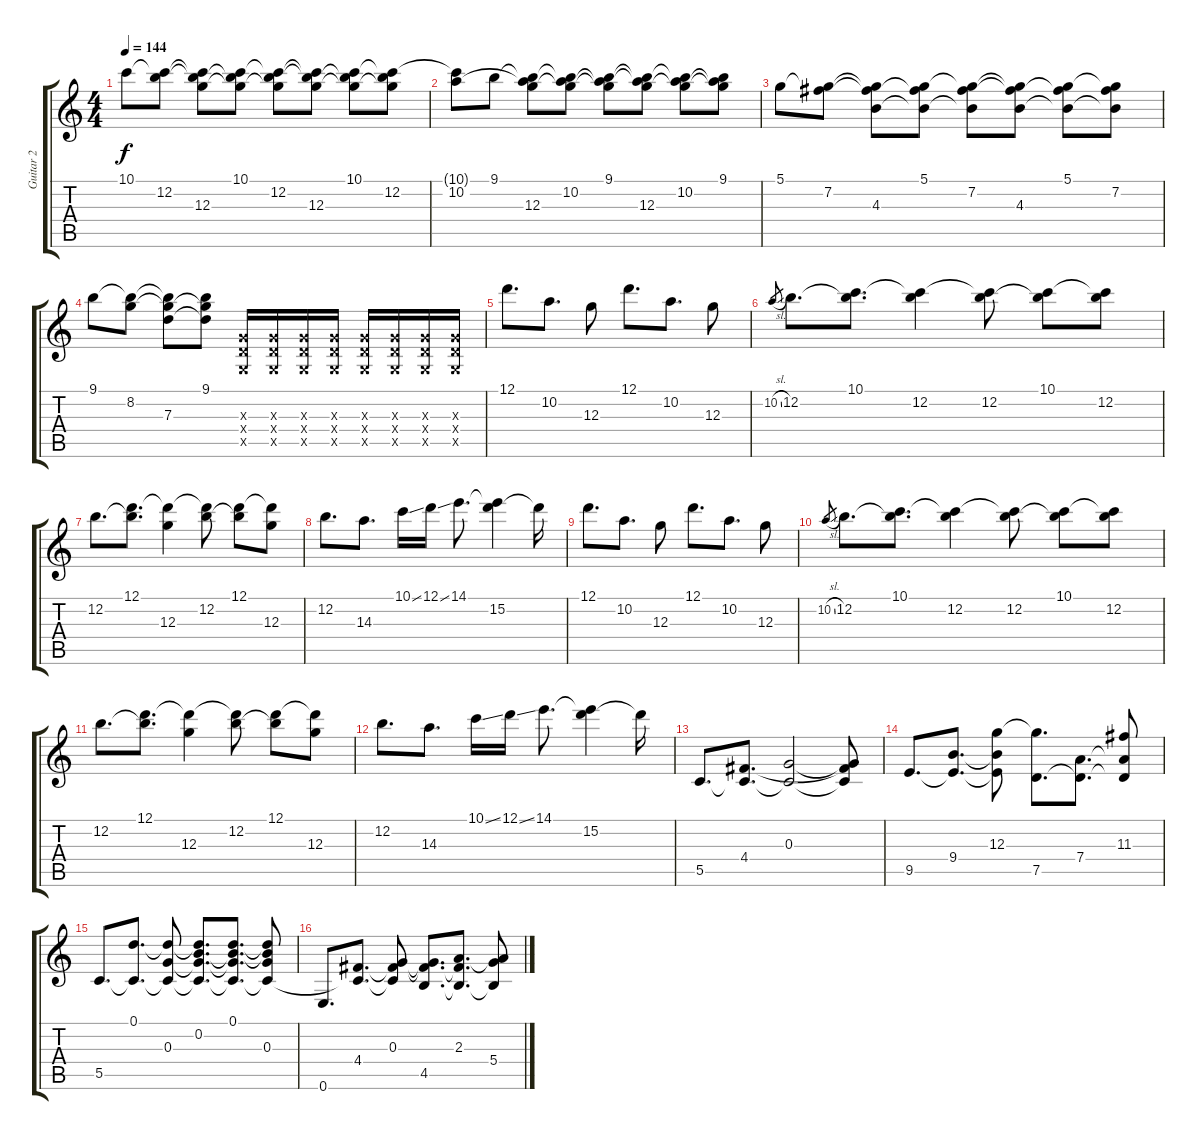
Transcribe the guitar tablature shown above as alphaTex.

\track ("Guitar 2" "Guitar 2") {instrument electricguitarjazz}
\staff {score tabs}
\tuning (D4 B3 G3 D3 G2 E2) {hide}
\ts (4 4)
\tempo 144
\clef g2
\ks c
10.1.8{dy f} (10.1{t} 12.2).8 (10.1{t} 12.2{t} 12.3).8 (10.1 12.2{t} 12.3{t}).8 (10.1{t} 12.2 12.3{t}).8 (10.1{t} 12.2{t} 12.3).8 (10.1 12.2{t} 12.3{t}).8 (10.1{t} 12.2 12.3{t}).8 |
(10.1{t} 10.2).8 9.1.8 (9.1{t} 10.2{t} 12.3).8 (9.1{t} 10.2 12.3{t}).8 (9.1 10.2{t} 12.3{t}).8 (9.1{t} 10.2{t} 12.3).8 (9.1{t} 10.2 12.3{t}).8 (9.1 10.2{t} 12.3{t}).8 |
5.1.8 (5.1{t} 7.2).8 (5.1{t} 7.2{t} 4.3).8 (5.1 7.2{t} 4.3{t}).8 (5.1{t} 7.2 4.3{t}).8 (5.1{t} 7.2{t} 4.3).8 (5.1 7.2{t} 4.3{t}).8 (5.1{t} 7.2 4.3{t}).8 |
9.1.8 (9.1{t} 8.2).8 (9.1{t} 8.2{t} 7.3).8 (9.1 8.2{t} 7.3{t}).8 (0.3{x} 0.4{x} 0.5{x}).16 (0.3{x} 0.4{x} 0.5{x}).16 (0.3{x} 0.4{x} 0.5{x}).16 (0.3{x} 0.4{x} 0.5{x}).16 (0.3{x} 0.4{x} 0.5{x}).16 (0.3{x} 0.4{x} 0.5{x}).16 (0.3{x} 0.4{x} 0.5{x}).16 (0.3{x} 0.4{x} 0.5{x}).16 |
12.1.8{d} 10.2.8{d} 12.3.8 12.1.8{d} 10.2.8{d} 12.3.8 |
10.2{sl}.8{gr} 12.2.8{d} (10.1 12.2{t}).8{d} (10.1{t} 12.2).4 (10.1{t} 12.2).8 (10.1 12.2{t}).8 (10.1{t} 12.2).8 |
12.2.8{d} (12.1 12.2{t}).8{d} (12.1{t} 12.3).4 (12.1{t} 12.2).8 (12.1 12.2{t}).8 (12.1{t} 12.3).8 |
12.2.8{d} 14.3.8{d} 10.1{ss}.16 12.1{ss}.16 14.1.8{d} (14.1{t} 15.2).4 15.2{t}.16 |
12.1.8{d} 10.2.8{d} 12.3.8 12.1.8{d} 10.2.8{d} 12.3.8 |
10.2{sl}.8{gr} 12.2.8{d} (10.1 12.2{t}).8{d} (10.1{t} 12.2).4 (10.1{t} 12.2).8 (10.1 12.2{t}).8 (10.1{t} 12.2).8 |
12.2.8{d} (12.1 12.2{t}).8{d} (12.1{t} 12.3).4 (12.1{t} 12.2).8 (12.1 12.2{t}).8 (12.1{t} 12.3).8 |
12.2.8{d} 14.3.8{d} 10.1{ss}.16 12.1{ss}.16 14.1.8{d} (14.1{t} 15.2).4 15.2{t}.16 |
5.5.8{d} (4.4 5.5{t}).8{d} (0.3 5.5{t}).2 (0.3{t} 4.4{t} 5.5{t}).8 |
9.5.8{d} (9.4 9.5{t}).8{d} (12.3 9.4{t} 9.5{t}).8 (12.3{t} 7.5).8{d} (7.4 7.5{t}).8{d} (11.3 7.4{t} 7.5{t}).8 |
5.5.8{d} (0.1 5.5{t}).8{d} (0.1{t} 0.3 5.5{t}).8 (0.1{t} 0.2 0.3{t} 5.5{t}).8{d} (0.1 0.2{t} 0.3{t} 5.5{t}).8{d} (0.1{t} 0.2{t} 0.3 5.5{t}).8 |
0.6.8{d} (4.4 5.5{t}).8{d} (0.3 4.4{t} 5.5{t}).8 (0.3{t} 4.4{t} 4.5).8{d} (2.3 4.4{t} 4.5{t}).8{d} (2.3{t} 5.4 4.5{t}).8
